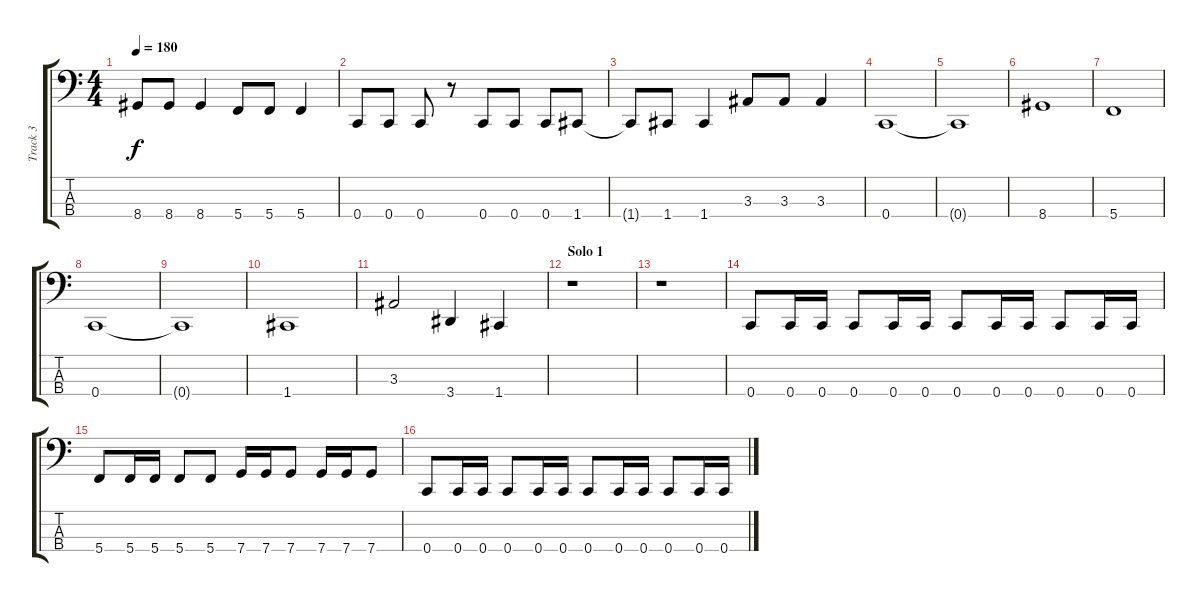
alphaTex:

\track ("Track 3" "Track 3") {instrument electricbasspick}
\staff {score tabs}
\tuning (F2 C2 G1 C1) {hide}
\ts (4 4)
\tempo 180
\clef f4
\ks c
8.4{t}.8{dy f} 8.4.8 8.4.4 5.4.8 5.4.8 5.4.4 |
0.4.8 0.4.8 0.4.8 r.8 0.4.8 0.4.8 0.4.8 1.4.8 |
1.4{t}.8 1.4.8 1.4.4 3.3.8 3.3.8 3.3.4 |
0.4.1 |
0.4{t}.1 |
8.4.1 |
5.4.1 |
0.4.1 |
0.4{t}.1 |
1.4.1 |
3.3.2 3.4.4 1.4.4 |
\section ("" "Solo 1")
r.1 |
r.1 |
0.4.8 0.4.16 0.4.16 0.4.8 0.4.16 0.4.16 0.4.8 0.4.16 0.4.16 0.4.8 0.4.16 0.4.16 |
5.4.8 5.4.16 5.4.16 5.4.8 5.4.8 7.4.16 7.4.16 7.4.8 7.4.16 7.4.16 7.4.8 |
0.4.8 0.4.16 0.4.16 0.4.8 0.4.16 0.4.16 0.4.8 0.4.16 0.4.16 0.4.8 0.4.16 0.4.16
